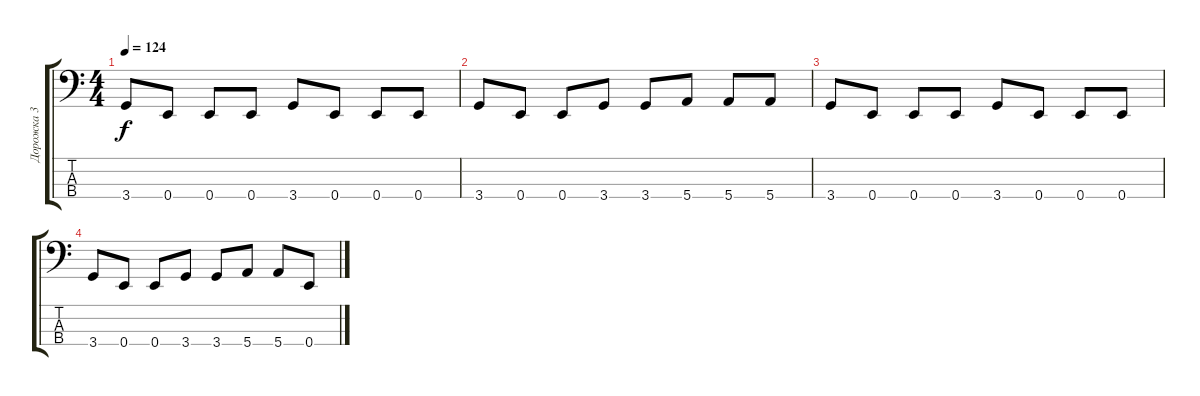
\track ("Дорожка 3" "Дорожка 3") {instrument electricbassfinger}
\staff {score tabs}
\tuning (G2 D2 A1 E1) {hide}
\ts (4 4)
\tempo 124
\clef f4
\ks c
3.4.8{dy f} 0.4.8 0.4.8 0.4.8 3.4.8 0.4.8 0.4.8 0.4.8 |
3.4.8 0.4.8 0.4.8 3.4.8 3.4.8 5.4.8 5.4.8 5.4.8 |
3.4.8 0.4.8 0.4.8 0.4.8 3.4.8 0.4.8 0.4.8 0.4.8 |
3.4.8 0.4.8 0.4.8 3.4.8 3.4.8 5.4.8 5.4.8 0.4.8
